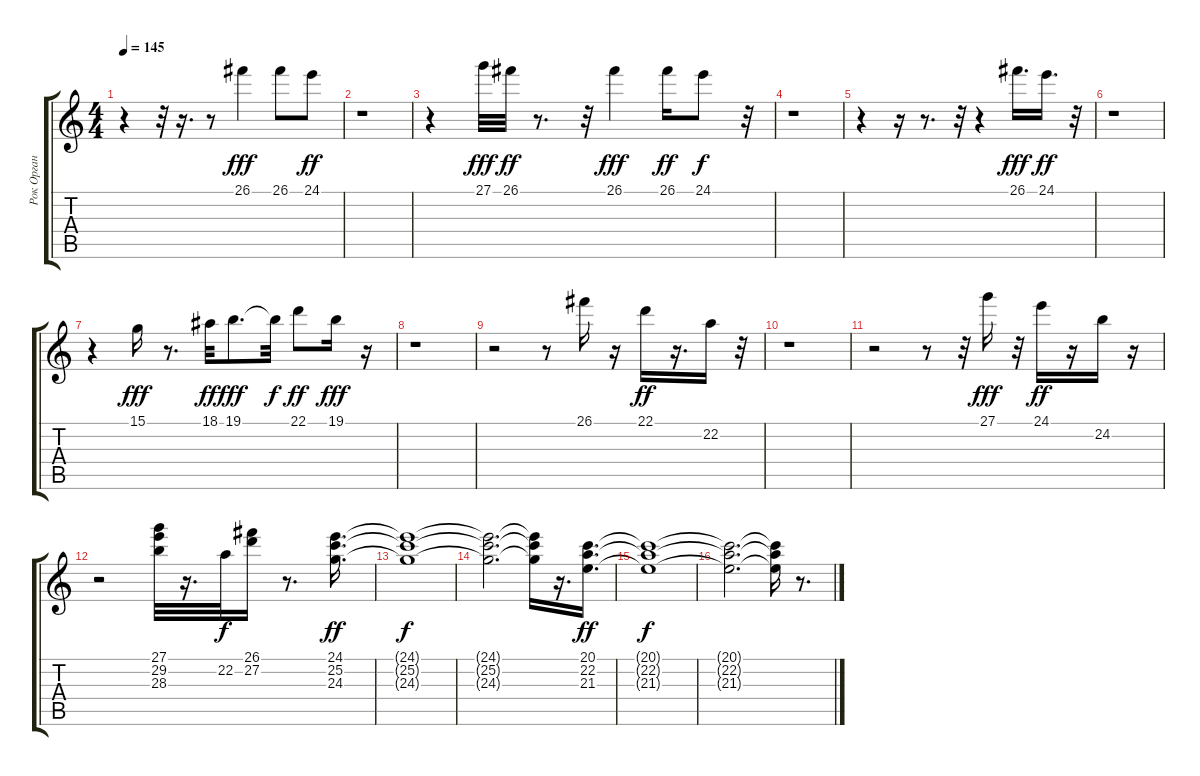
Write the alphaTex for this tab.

\track ("Рок Орган" "Рок Орган") {instrument rockorgan}
\staff {score tabs}
\tuning (E4 B3 G3 D3 A2 E2) {hide}
\ts (4 4)
\tempo 145
\clef g2
\ks c
r.4{dy ff} r.32 r.16{d} r.8 26.1.4{dy fff} 26.1.8 24.1.8{dy ff} |
r.1 |
r.4 27.1.32{dy fff} 26.1.32{dy ff} r.8{d} r.32 26.1.4{dy fff} 26.1.16{dy ff} 24.1.8{dy f} r.32 |
r.1 |
r.4 r.16 r.8{d} r.32 r.4 26.1.16{d dy fff} 24.1.16{d dy ff} r.32 |
r.1 |
r.4 15.1.16{dy fff} r.8{d} 18.1.32{dy ff} 19.1.8{d dy fff} 19.1{t}.32{dy f} 22.1.8{dy ff} 19.1.16{dy fff} r.16 |
r.1 |
r.2 r.8 26.1.16 r.16 22.1.16{dy ff} r.16{d} 22.2.16 r.32 |
r.1 |
r.2 r.8 r.32 27.1.16{dy fff} r.32 24.1.16{dy ff} r.16 24.2.16 r.16 |
r.2 (27.1 29.2 28.3).32 r.16{d} 22.2.32{dy f} (26.1 27.2).16 r.8{d} (24.1 25.2 24.3).16{d dy ff} |
(24.1{t} 25.2{t} 24.3{t}).1{dy f} |
(24.1{t} 25.2{t} 24.3{t}).2{d} (24.1{t} 25.2{t} 24.3{t}).16 r.16{d} (20.1 22.2 21.3).16{d dy ff} |
(20.1{t} 22.2{t} 21.3{t}).1{dy f} |
(20.1{t} 22.2{t} 21.3{t}).2{d} (20.1{t} 22.2{t} 21.3{t}).16 r.8{d}
